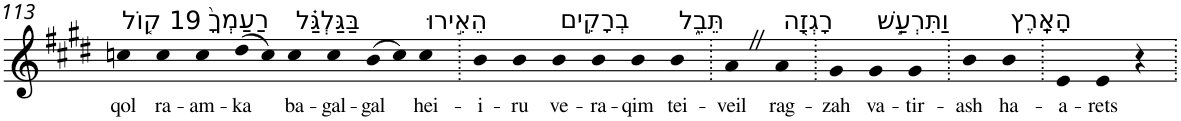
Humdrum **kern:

**kern	**text
*part1	*part1
*staff1	*staff1
*I"Piano	*
*I'Pno	*
!!LO:PB:g=z
*clefG2	*
*k[f#c#g#d#]	*
*E:	*
=113	=113
!LO:TX:a:t=19 ק֤וֹל	!
!	!LO:LY:b
4ccn	qol
!LO:TX:a:t=רַעַמְךָ֨	!
!	!LO:LY:b
4cc	ra-
!	!LO:LY:b
4cc	-am-
!	!LO:LY:b
(>8dd#	-ka
8cc)	.
!LO:TX:a:t=בַּגַּלְגַּ֗ל	!
!	!LO:LY:b
4cc	ba-
!	!LO:LY:b
4cc	-gal-
!	!LO:LY:b
(>8b	-gal
8cc)	.
!LO:TX:a:t=הֵאִ֣ירוּ	!
!	!LO:LY:b
4cc	hei-
=114.	=114.
!	!LO:LY:b
4b	-i-
!	!LO:LY:b
4b	-ru
!LO:TX:a:t=בְרָקִ֣ים	!
!	!LO:LY:b
4b	ve-
!	!LO:LY:b
4b	-ra-
!	!LO:LY:b
4b	-qim
!LO:TX:a:t=תֵּבֵ֑ל	!
!	!LO:LY:b
4b	tei-
=115.	=115.
!	!LO:LY:b
4aZ	-veil
!LO:TX:a:t=רָגְזָ֖ה	!
!	!LO:LY:b
4a	rag-
=116.	=116.
!	!LO:LY:b
4g#	-zah
!LO:TX:a:t=וַתִּרְעַ֣שׁ	!
!	!LO:LY:b
4g#	va-
!	!LO:LY:b
4g#	-tir-
=117.	=117.
!	!LO:LY:b
4b	-ash
!LO:TX:a:t=הָאָֽרֶץ	!
!	!LO:LY:b
4b	ha-
=118.	=118.
!	!LO:LY:b
4e	-a-
!	!LO:LY:b
4e	-rets
4r	.
=.	=.
*-	*-
